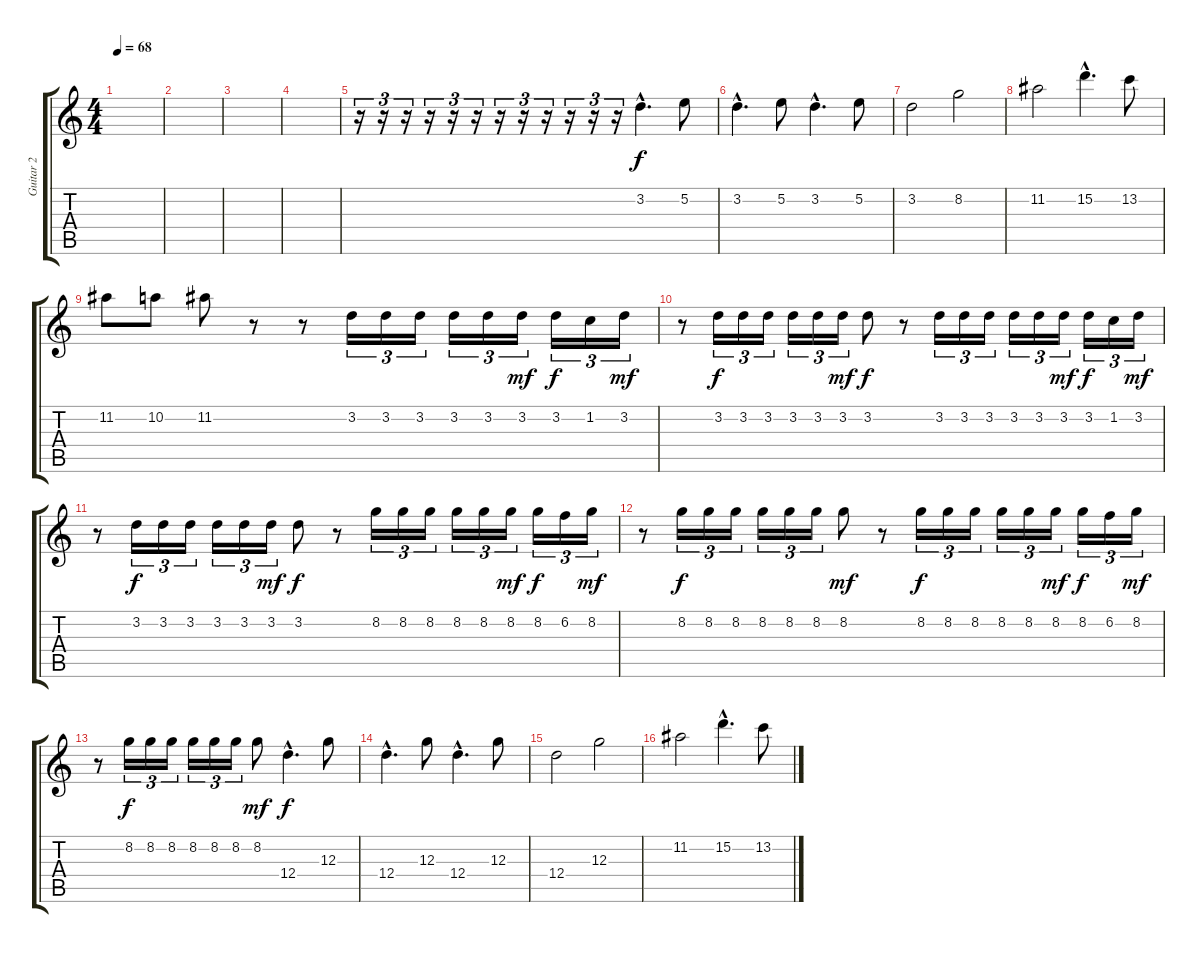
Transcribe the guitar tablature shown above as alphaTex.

\track ("Guitar 2" "Guitar 2") {instrument distortionguitar}
\staff {score tabs}
\tuning (E4 B3 G3 D3 A2 E2) {hide}
\ts (4 4)
\tempo 68
\clef g2
\ks c
|
|
\section ("" "")
|
|
r.16{tu (3 2)} r.16{tu (3 2)} r.16{tu (3 2)} r.16{tu (3 2)} r.16{tu (3 2)} r.16{tu (3 2)} r.16{tu (3 2)} r.16{tu (3 2)} r.16{tu (3 2)} r.16{tu (3 2)} r.16{tu (3 2)} r.16{tu (3 2)} 3.2{hac}.4{d} 5.2.8 |
3.2{hac}.4{d} 5.2.8 3.2{hac}.4{d} 5.2.8 |
3.2.2 8.2.2 |
11.2.2 15.2{hac}.4{d} 13.2.8 |
11.2.8 10.2.8 11.2.8 r.8 r.8 3.2.16{tu (3 2)} 3.2.16{tu (3 2)} 3.2.16{tu (3 2)} 3.2.16{tu (3 2)} 3.2.16{tu (3 2)} 3.2.16{tu (3 2) dy mf} 3.2.16{tu (3 2) dy f} 1.2.16{tu (3 2)} 3.2.16{tu (3 2) dy mf} |
r.8 3.2.16{tu (3 2) dy f} 3.2.16{tu (3 2)} 3.2.16{tu (3 2)} 3.2.16{tu (3 2)} 3.2.16{tu (3 2)} 3.2.16{tu (3 2) dy mf} 3.2.8{dy f} r.8 3.2.16{tu (3 2)} 3.2.16{tu (3 2)} 3.2.16{tu (3 2)} 3.2.16{tu (3 2)} 3.2.16{tu (3 2)} 3.2.16{tu (3 2) dy mf} 3.2.16{tu (3 2) dy f} 1.2.16{tu (3 2)} 3.2.16{tu (3 2) dy mf} |
r.8 3.2.16{tu (3 2) dy f} 3.2.16{tu (3 2)} 3.2.16{tu (3 2)} 3.2.16{tu (3 2)} 3.2.16{tu (3 2)} 3.2.16{tu (3 2) dy mf} 3.2.8{dy f} r.8 8.2.16{tu (3 2)} 8.2.16{tu (3 2)} 8.2.16{tu (3 2)} 8.2.16{tu (3 2)} 8.2.16{tu (3 2)} 8.2.16{tu (3 2) dy mf} 8.2.16{tu (3 2) dy f} 6.2.16{tu (3 2)} 8.2.16{tu (3 2) dy mf} |
r.8 8.2.16{tu (3 2) dy f} 8.2.16{tu (3 2)} 8.2.16{tu (3 2)} 8.2.16{tu (3 2)} 8.2.16{tu (3 2)} 8.2.16{tu (3 2)} 8.2.8{dy mf} r.8 8.2.16{tu (3 2) dy f} 8.2.16{tu (3 2)} 8.2.16{tu (3 2)} 8.2.16{tu (3 2)} 8.2.16{tu (3 2)} 8.2.16{tu (3 2) dy mf} 8.2.16{tu (3 2) dy f} 6.2.16{tu (3 2)} 8.2.16{tu (3 2) dy mf} |
r.8 8.2.16{tu (3 2) dy f} 8.2.16{tu (3 2)} 8.2.16{tu (3 2)} 8.2.16{tu (3 2)} 8.2.16{tu (3 2)} 8.2.16{tu (3 2)} 8.2.8{dy mf} 12.4{hac}.4{d dy f} 12.3.8 |
12.4{hac}.4{d} 12.3.8 12.4{hac}.4{d} 12.3.8 |
12.4.2 12.3.2 |
11.2.2 15.2{hac}.4{d} 13.2.8
